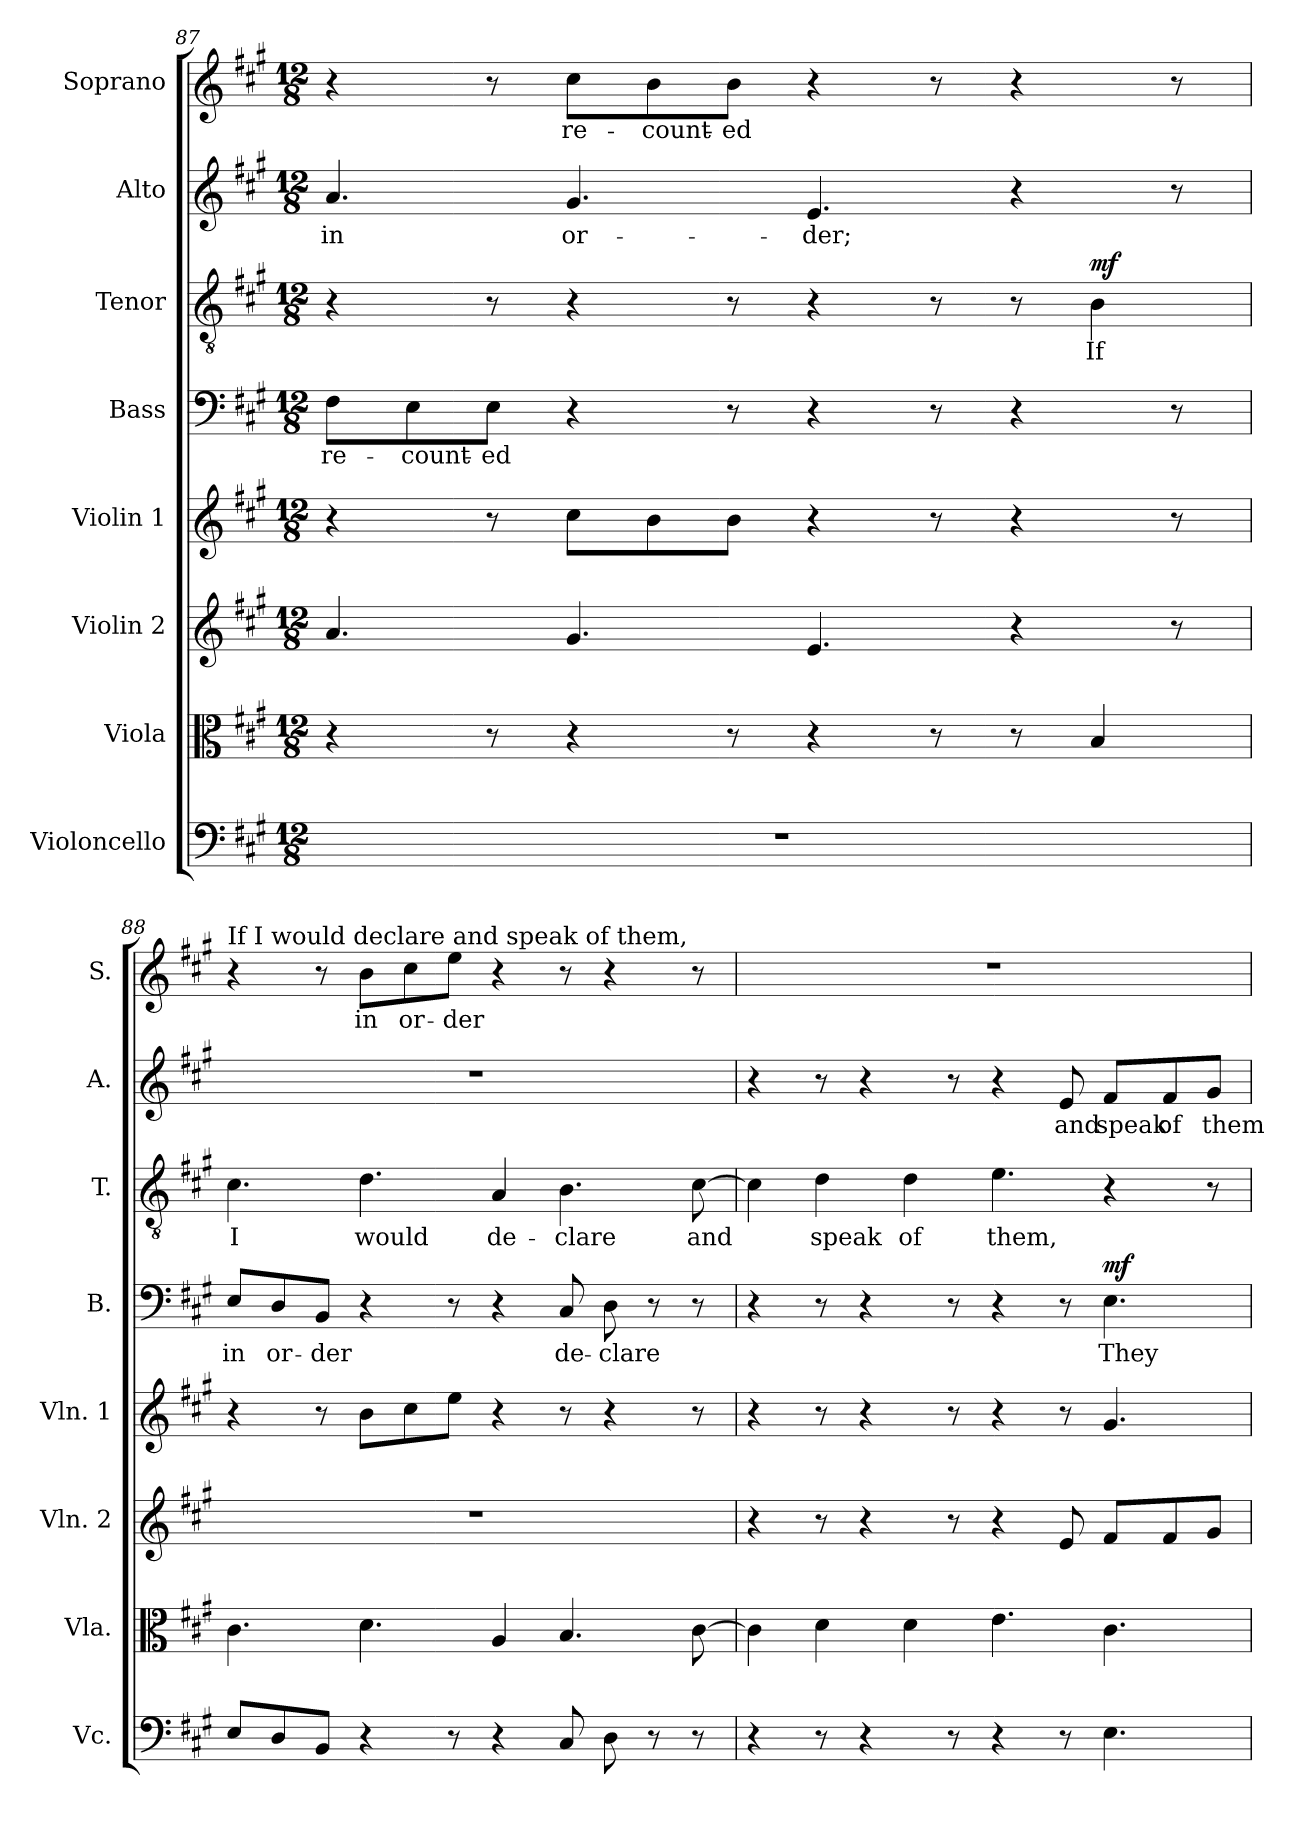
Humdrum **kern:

**kern	**kern	**kern	**kern	**kern	**text	**dynam	**kern	**text	**dynam	**kern	**text	**kern	**text
*part8	*part7	*part6	*part5	*part4	*part4	*part4	*part3	*part3	*part3	*part2	*part2	*part1	*part1
*staff8	*staff7	*staff6	*staff5	*staff4	*staff4	*staff4	*staff3	*staff3	*staff3	*staff2	*staff2	*staff1	*staff1
*I"Violoncello	*I"Viola	*I"Violin 2	*I"Violin 1	*I"Bass	*	*	*I"Tenor	*	*	*I"Alto	*	*I"Soprano	*
*I'Vc.	*I'Vla.	*I'Vln. 2	*I'Vln. 1	*I'B.	*	*	*I'T.	*	*	*I'A.	*	*I'S.	*
!!LO:PB:g=z
*clefF4	*clefC3	*clefG2	*clefG2	*clefF4	*	*	*clefGv2	*	*	*clefG2	*	*clefG2	*
*k[f#c#g#]	*k[f#c#g#]	*k[f#c#g#]	*k[f#c#g#]	*k[f#c#g#]	*	*	*k[f#c#g#]	*	*	*k[f#c#g#]	*	*k[f#c#g#]	*
*M12/8	*M12/8	*M12/8	*M12/8	*M12/8	*	*	*M12/8	*	*	*M12/8	*	*M12/8	*
=87	=87	=87	=87	=87	=87	=87	=87	=87	=87	=87	=87	=87	=87
1.r	4r	4.a/	4r	8F#\L	re-	.	4r	.	.	4.a/	in	4r	.
.	.	.	.	8E\	-count-	.	.	.	.	.	.	.	.
.	8r	.	8r	8E\J	-ed	.	8r	.	.	.	.	8r	.
.	4r	4.g#/	8cc#\L	4r	.	.	4r	.	.	4.g#/	or-	8cc#\L	re-
.	.	.	8b\	.	.	.	.	.	.	.	.	8b\	-count-
.	8r	.	8b\J	8r	.	.	8r	.	.	.	.	8b\J	-ed
.	4r	4.e/	4r	4r	.	.	4r	.	.	4.e/	-der;	4r	.
.	8r	.	8r	8r	.	.	8r	.	.	.	.	8r	.
.	8r	4r	4r	4r	.	.	8r	.	.	4r	.	4r	.
!	!	!	!	!	!	!	!	!	!LO:DY:b	!	!	!	!
.	4B/	.	.	.	.	.	4B\	If	mf	.	.	.	.
.	.	8r	8r	8r	.	.	.	.	.	8r	.	8r	.
=88	=88	=88	=88	=88	=88	=88	=88	=88	=88	=88	=88	=88	=88
!	!	!	!	!	!	!	!	!	!	!	!	!LO:TX:a:t=If I would declare and speak of them,	!
8E/L	4.c#\	1.r	4r	8E/L	in	.	4.c#\	I	.	1.r	.	4r	.
8D/	.	.	.	8D/	or-	.	.	.	.	.	.	.	.
8BB/J	.	.	8r	8BB/J	-der	.	.	.	.	.	.	8r	.
4r	4.d\	.	8b\L	4r	.	.	4.d\	would	.	.	.	8b\L	in
.	.	.	8cc#\	.	.	.	.	.	.	.	.	8cc#\	or-
8r	.	.	8ee\J	8r	.	.	.	.	.	.	.	8ee\J	-der
4r	4A/	.	4r	4r	.	.	4A/	de-	.	.	.	4r	.
8C#/	4.B/	.	8r	8C#/	de-	.	4.B\	-clare	.	.	.	8r	.
8D\	.	.	4r	8D\	-clare	.	.	.	.	.	.	4r	.
8r	.	.	.	8r	.	.	.	.	.	.	.	.	.
8r	[8c#\	.	8r	8r	.	.	[8c#\	and	.	.	.	8r	.
!!LO:PB:g=z
=89	=89	=89	=89	=89	=89	=89	=89	=89	=89	=89	=89	=89	=89
4r	4c#\]	4r	4r	4r	.	.	4c#\]	.	.	4r	.	1.r	.
8r	4d\	8r	8r	8r	.	.	4d\	speak	.	8r	.	.	.
4r	.	4r	4r	4r	.	.	.	.	.	4r	.	.	.
.	4d\	.	.	.	.	.	4d\	of	.	.	.	.	.
8r	.	8r	8r	8r	.	.	.	.	.	8r	.	.	.
4r	4.e\	4r	4r	4r	.	.	4.e\	them,	.	4r	.	.	.
8r	.	8e/	8r	8r	.	.	.	.	.	8e/	and	.	.
!	!	!	!	!	!	!LO:DY:b	!	!	!	!	!	!	!
4.E\	4.c#\	8f#/L	4.g#/	4.E\	They	mf	4r	.	.	8f#/L	speak	.	.
.	.	8f#/	.	.	.	.	.	.	.	8f#/	of	.	.
.	.	8g#/J	.	.	.	.	8r	.	.	8g#/J	them	.	.
=	=	=	=	=	=	=	=	=	=	=	=	=	=
*-	*-	*-	*-	*-	*-	*-	*-	*-	*-	*-	*-	*-	*-
